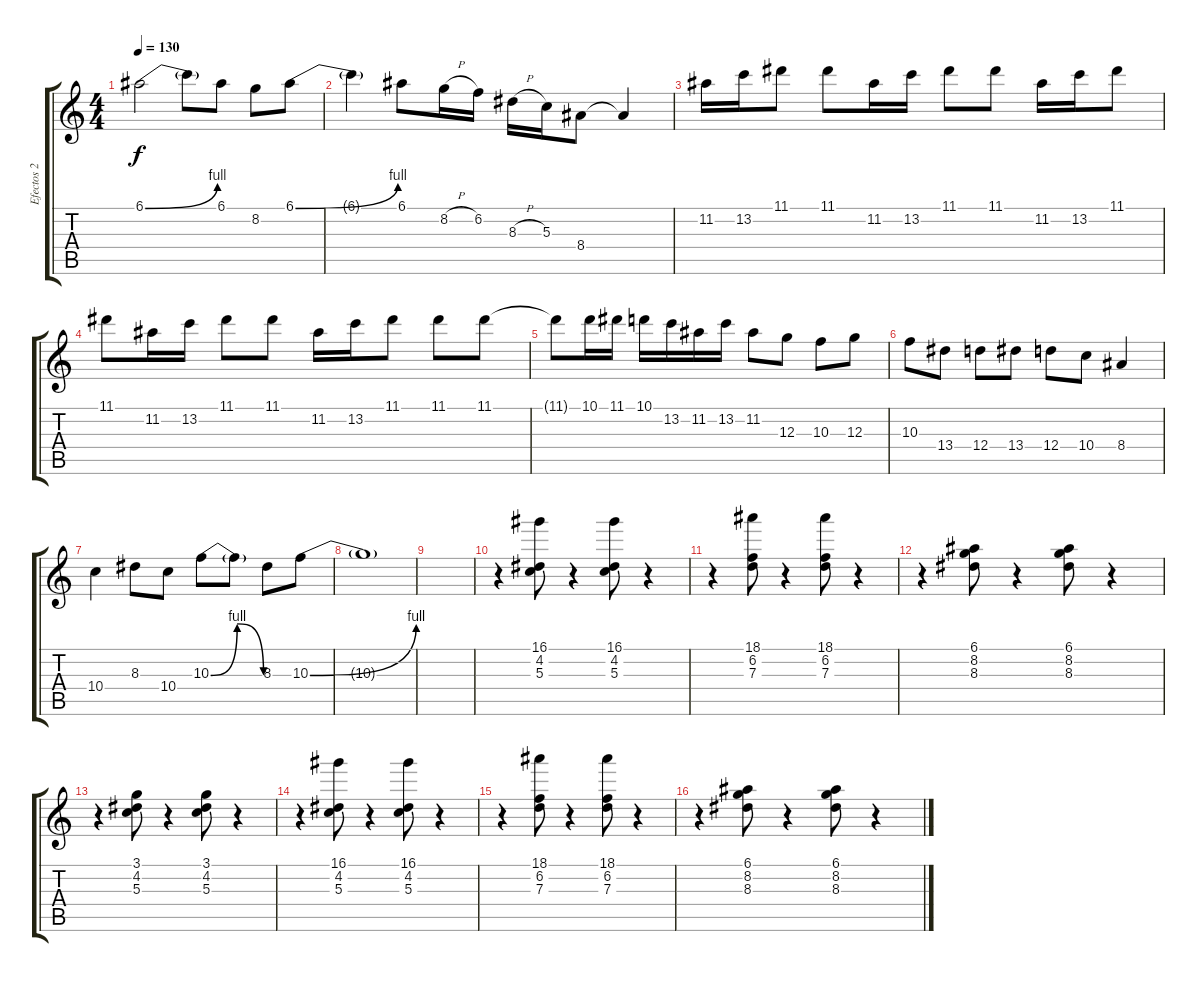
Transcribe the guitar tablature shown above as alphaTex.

\track ("Efectos 2" "Efectos 2") {instrument distortionguitar}
\staff {score tabs}
\tuning (E4 B3 G3 D3 A2 E2) {hide}
\ts (4 4)
\tempo 130
\clef g2
\ks c
6.1{be (bend 0 0 60 4)}.2{dy f volume 7 balance 16 instrument distortionguitar} 6.1{t}.8 6.1.8 8.2.8 6.1{be (bend 0 0 60 4)}.8 |
6.1{t}.4 6.1.8 8.2{h}.16 6.2.16 8.3{h}.16 5.3.16 8.4.8 8.4{t}.4 |
11.2.16 13.2.16 11.1.8 11.1.8 11.2.16 13.2.16 11.1.8 11.1.8 11.2.16 13.2.16 11.1.8 |
11.1.8 11.2.16 13.2.16 11.1.8 11.1.8 11.2.16 13.2.16 11.1.8 11.1.8 11.1.8 |
11.1{t}.8 10.1.16 11.1.16 10.1.16 13.2.16 11.2.16 13.2.16 11.2.8 12.3.8 10.3.8 12.3.8 |
10.3.8 13.4.8 12.4.8 13.4.8 12.4.8 10.4.8 8.4.4 |
10.4.4 8.3.8 10.4.8 10.3{be (bendrelease 0 0 30 4 30 4 60 0)}.8 10.3{t}.8 8.3.8 10.3{be (bend 0 0 60 4)}.8 |
10.3{t}.1 |
|
r.4{volume 8 instrument electricguitarclean} (16.1 4.2 5.3).8 r.4 (16.1 4.2 5.3).8 r.4 |
r.4 (18.1 6.2 7.3).8 r.4 (18.1 6.2 7.3).8 r.4 |
r.4 (6.1 8.2 8.3).8 r.4 (6.1 8.2 8.3).8 r.4 |
r.4 (3.1 4.2 5.3).8 r.4 (3.1 4.2 5.3).8 r.4 |
r.4 (16.1 4.2 5.3).8 r.4 (16.1 4.2 5.3).8 r.4 |
r.4 (18.1 6.2 7.3).8 r.4 (18.1 6.2 7.3).8 r.4 |
r.4 (6.1 8.2 8.3).8 r.4 (6.1 8.2 8.3).8 r.4
